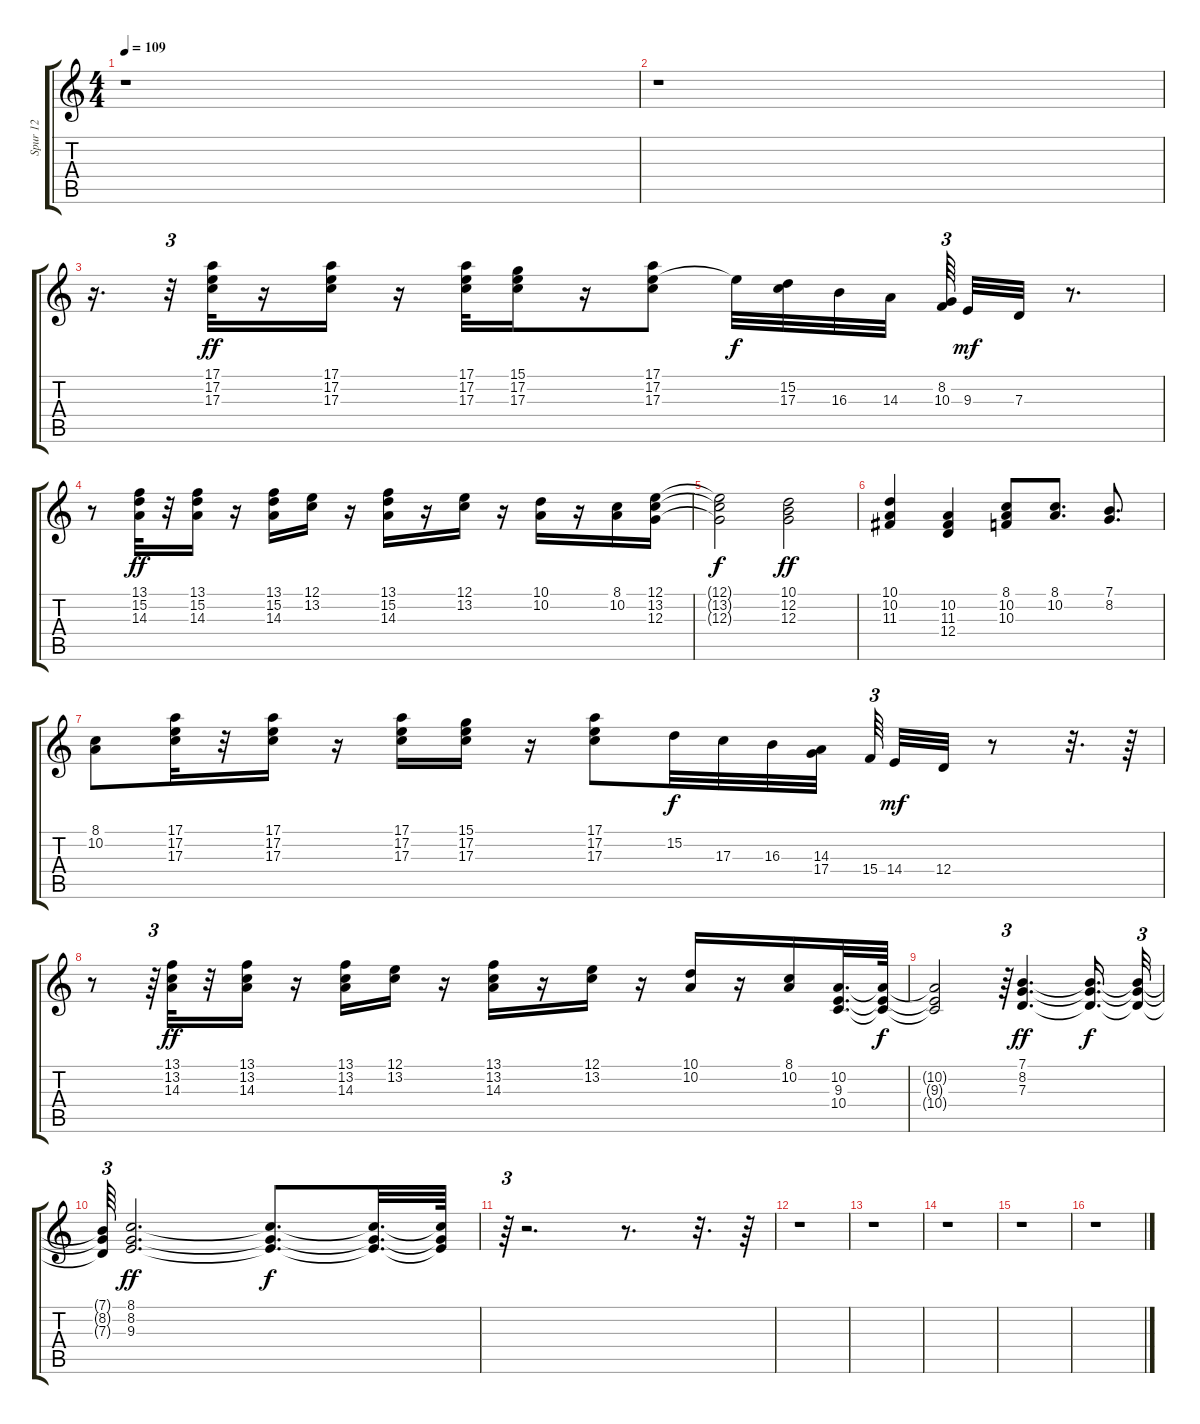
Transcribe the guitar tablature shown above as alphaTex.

\track ("Spur 12" "Spur 12") {instrument pad3polysynth}
\staff {score tabs}
\tuning (E4 B3 G3 D3 A2 E2) {hide}
\ts (4 4)
\tempo 109
\clef g2
\ks c
r.1{dy f} |
r.1 |
r.16{d} r.32{tu (3 2)} (17.1 17.2 17.3).32{dy ff} r.16 (17.1 17.2 17.3).16 r.16 (17.1 17.2 17.3).32 (15.1 17.2 17.3).16 r.16 (17.1 17.2 17.3).8 17.2{t}.32{dy f} (15.2 17.3).32 16.3.32 14.3.32 (8.2 10.3).64{tu (3 2)} 9.3.32{dy mf} 7.3.32 r.8{d} |
r.8 (13.1 15.2 14.3).32{dy ff} r.32 (13.1 15.2 14.3).16 r.16 (13.1 15.2 14.3).16 (12.1 13.2).16 r.16 (13.1 15.2 14.3).16 r.16 (12.1 13.2).16 r.16 (10.1 10.2).16 r.16 (8.1 10.2).16 (12.1 13.2 12.3).16 |
(12.1{t} 13.2{t} 12.3{t}).2{dy f} (10.1 12.2 12.3).2{dy ff} |
(10.1 10.2 11.3).4 (10.2 11.3 12.4).4 (8.1 10.2 10.3).8 (8.1 10.2).8{d} (7.1 8.2).8{d} |
(8.1 10.2).8 (17.1 17.2 17.3).32 r.32 (17.1 17.2 17.3).16 r.16 (17.1 17.2 17.3).16 (15.1 17.2 17.3).16 r.16 (17.1 17.2 17.3).8 15.2.32{dy f} 17.3.32 16.3.32 (14.3 17.4).32 15.4.64{tu (3 2)} 14.4.32{dy mf} 12.4.32 r.8 r.32{d} r.64 |
r.8 r.64{tu (3 2)} (13.1 13.2 14.3).32{dy ff} r.32 (13.1 13.2 14.3).16 r.16 (13.1 13.2 14.3).16 (12.1 13.2).16 r.16 (13.1 13.2 14.3).16 r.16 (12.1 13.2).16 r.16 (10.1 10.2).16 r.16 (8.1 10.2).16 (10.2 9.3 10.4).32{d} (10.2{t} 9.3{t} 10.4{t}).64{dy f} |
(10.2{t} 9.3{t} 10.4{t}).2 r.64{tu (3 2)} (7.1 8.2 7.3).4{d dy ff} (7.1{t} 8.2{t} 7.3{t}).16{d dy f} (7.1{t} 8.2{t} 7.3{t}).32{tu (3 2)} |
(7.1{t} 8.2{t} 7.3{t}).64{tu (3 2)} (8.1 8.2 9.3).2{d dy ff} (8.1{t} 8.2{t} 9.3{t}).8{d dy f} (8.1{t} 8.2{t} 9.3{t}).32{d} (8.1{t} 8.2{t} 9.3{t}).64 |
r.64{tu (3 2)} r.2{d} r.8{d} r.32{d} r.64 |
r.1 |
r.1 |
r.1 |
r.1 |
r.1
